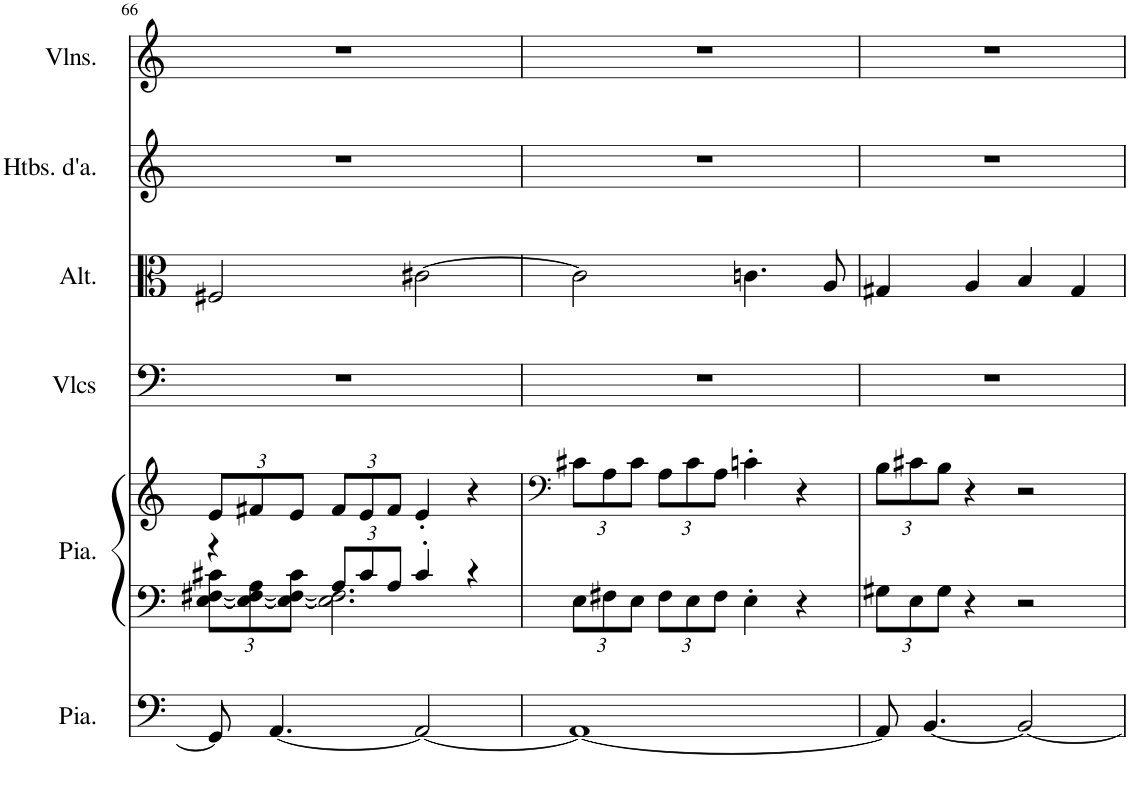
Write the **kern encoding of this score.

**kern	**kern	**kern	**kern	**kern	**kern	**kern
*part6	*part5	*part5	*part4	*part3	*part2	*part1
*staff7	*staff6	*staff5	*staff4	*staff3	*staff2	*staff1
*I"Piano, Pedals	*I"Piano, Organ	*	*I"Violoncelles, Bass	*I"Altos, Tenor	*I"Hautbois d'amour, Alto	*I"Violons, Soprano
*I'Pia.	*I'Pia.	*	*I'Vlcs	*I'Alt.	*I'Htbs. d'a.	*I'Vlns.
!!LO:PB:g=z
*clefF4	*clefF4	*clefG2	*clefF4	*clefC3	*clefG2	*clefG2
*	*	*	*	*	*Trd2c3	*
*k[]	*k[]	*k[]	*k[]	*k[]	*k[]	*k[]
*M4/4	*M4/4	*M4/4	*M4/4	*M4/4	*M4/4	*M4/4
=66	=66	=66	=66	=66	=66	=66
*	*^	*	*	*	*	*
*	*	*Xbrackettup	*Xbrackettup	*	*	*	*
8GG#/]	4r	[12E\ [12F#X\ 12c#X\L	12e/L	1r	2F#X/	1r	1r
.	.	12E\_ 12F#\_ 12A\	12f#X/	.	.	.	.
[4.AA/	.	.	.	.	.	.	.
.	.	12E\_ 12F#\_ 12c#\J	12e/J	.	.	.	.
.	12A/L	2.E\] 2.F#\]	12f#/L	.	.	.	.
.	12c#/	.	12e/	.	.	.	.
.	12A/J	.	12f#/J	.	.	.	.
2AA/_	4c#'/	.	4e'/	.	[2c#X\	.	.
.	4r	.	4r	.	.	.	.
*	*v	*v	*	*	*	*	*
=67	=67	=67	=67	=67	=67	=67
*	*	*clefF4	*	*	*	*
1AA_	12E\L	12c#X\L	1r	2c#\]	1r	1r
.	12F#X\	12A\	.	.	.	.
.	12E\J	12c#\J	.	.	.	.
.	12F#\L	12A\L	.	.	.	.
.	12E\	12c#\	.	.	.	.
.	12F#\J	12A\J	.	.	.	.
.	4E'\	4cn'\	.	4.cn\	.	.
.	4r	4r	.	.	.	.
.	.	.	.	8A/	.	.
=68	=68	=68	=68	=68	=68	=68
8AA/]	12G#X\L	12B\L	1r	4G#X/	1r	1r
.	12E\	12c#X\	.	.	.	.
[4.BB/	.	.	.	.	.	.
.	12G#\J	12B\J	.	.	.	.
.	4r	4r	.	4A/	.	.
2BB/_	2r	2r	.	4B/	.	.
.	.	.	.	4G#/	.	.
=	=	=	=	=	=	=
*-	*-	*-	*-	*-	*-	*-
